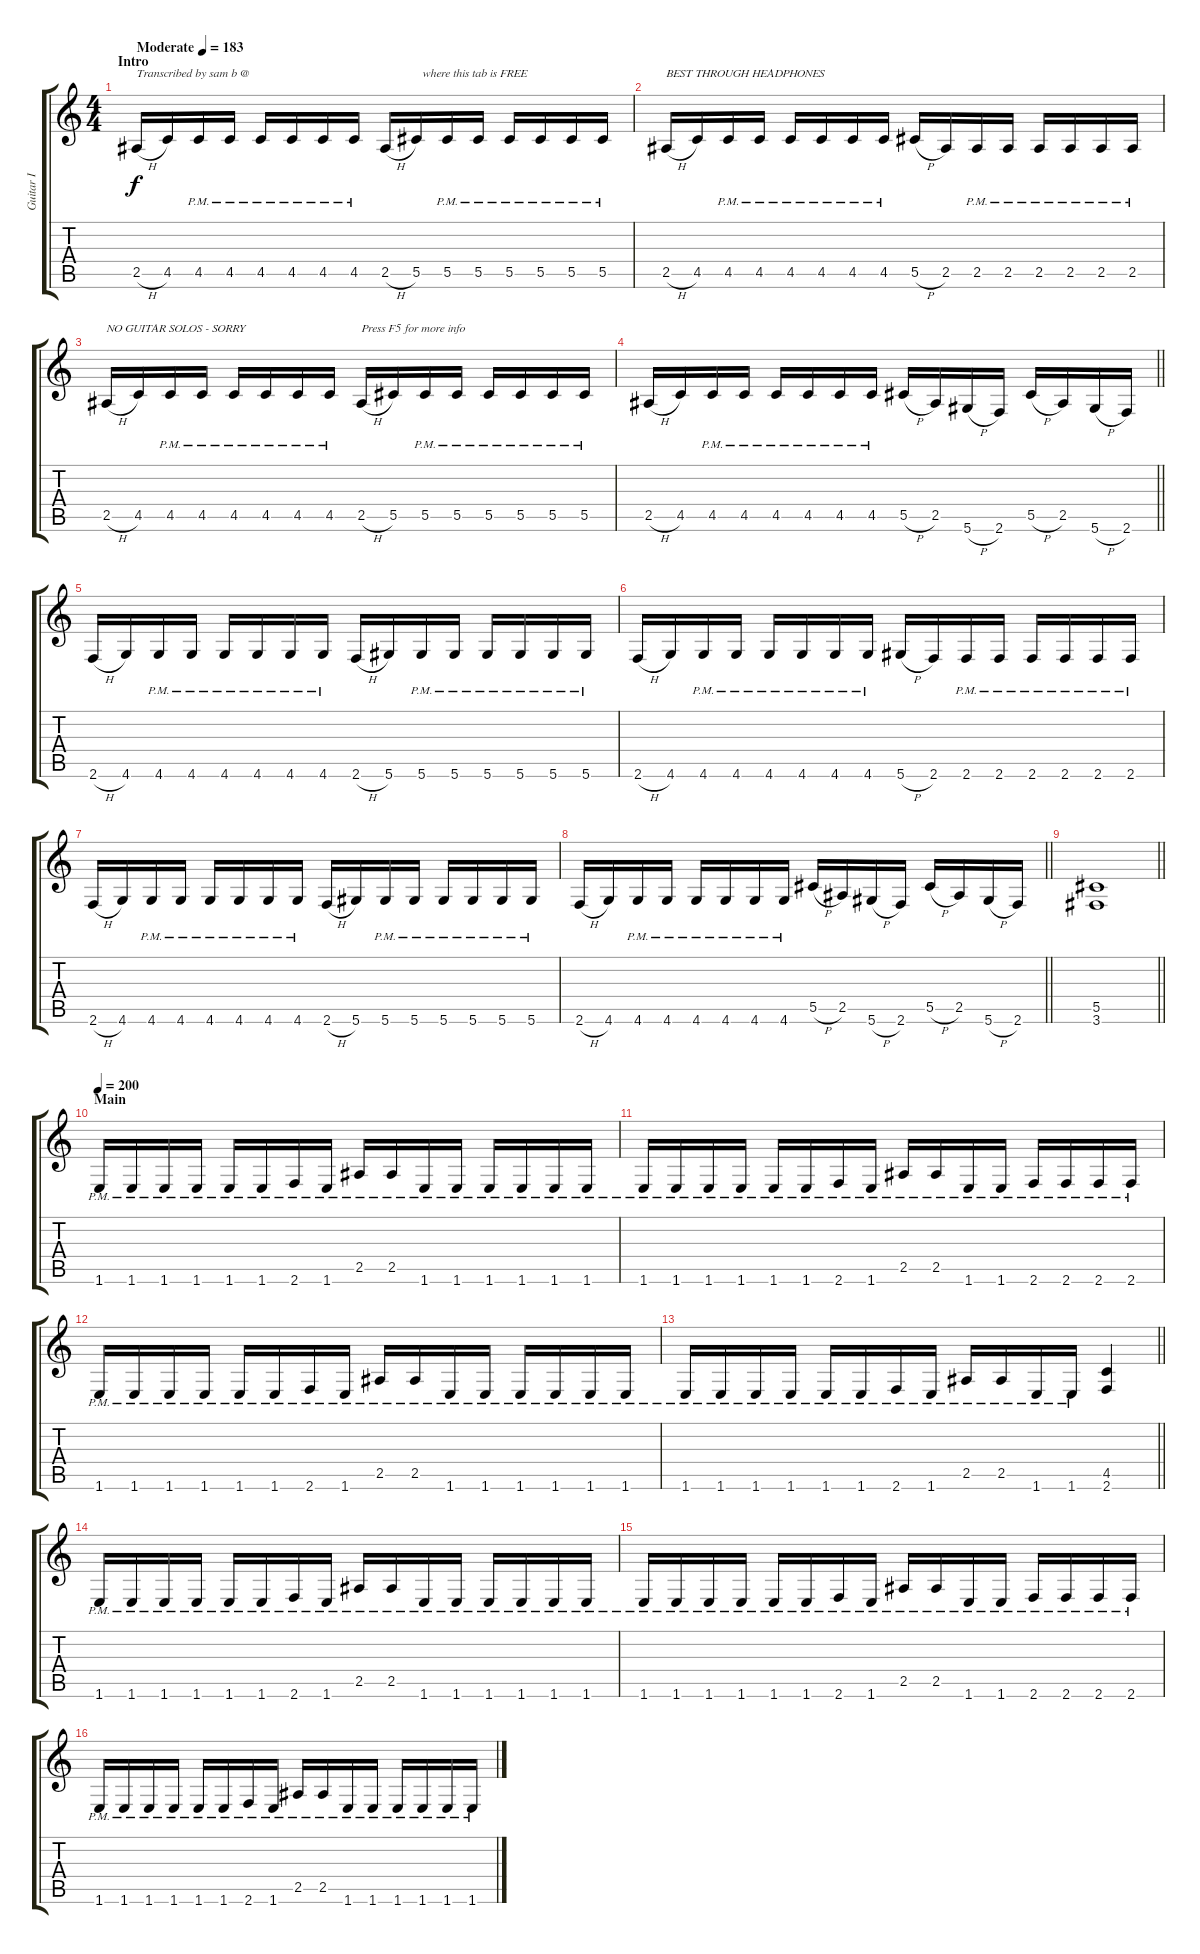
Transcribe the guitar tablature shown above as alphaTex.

\track ("Guitar I" "Guitar I") {instrument distortionguitar}
\staff {score tabs}
\tuning (Eb4 Bb3 Gb3 Db3 Ab2 Eb2) {hide}
\ts (4 4)
\section ("" "Intro")
\tempo (183 "Moderate")
\clef g2
\ks c
2.5{h}.16{txt "Transcribed by sam b @" dy f instrument distortionguitar} 4.5.16 4.5{pm}.16 4.5{pm}.16 4.5{pm}.16 4.5{pm}.16 4.5{pm}.16 4.5{pm}.16 2.5{h}.16 5.5.16{txt "  where this tab is FREE"} 5.5{pm}.16 5.5{pm}.16 5.5{pm}.16 5.5{pm}.16 5.5{pm}.16 5.5{pm}.16 |
2.5{h}.16{txt "BEST THROUGH HEADPHONES"} 4.5.16 4.5{pm}.16 4.5{pm}.16 4.5{pm}.16 4.5{pm}.16 4.5{pm}.16 4.5{pm}.16 5.5{h}.16 2.5.16 2.5{pm}.16 2.5{pm}.16 2.5{pm}.16 2.5{pm}.16 2.5{pm}.16 2.5{pm}.16 |
2.5{h}.16{txt "NO GUITAR SOLOS - SORRY"} 4.5.16 4.5{pm}.16 4.5{pm}.16 4.5{pm}.16 4.5{pm}.16 4.5{pm}.16 4.5{pm}.16 2.5{h}.16{txt "Press F5 for more info"} 5.5.16 5.5{pm}.16 5.5{pm}.16 5.5{pm}.16 5.5{pm}.16 5.5{pm}.16 5.5{pm}.16 |
\barLineRight lightlight
2.5{h}.16 4.5.16 4.5{pm}.16 4.5{pm}.16 4.5{pm}.16 4.5{pm}.16 4.5{pm}.16 4.5{pm}.16 5.5{h}.16 2.5.16 5.6{h}.16 2.6.16 5.5{h}.16 2.5.16 5.6{h}.16 2.6.16 |
\section ("" "")
2.6{h}.16 4.6.16 4.6{pm}.16 4.6{pm}.16 4.6{pm}.16 4.6{pm}.16 4.6{pm}.16 4.6{pm}.16 2.6{h}.16 5.6.16 5.6{pm}.16 5.6{pm}.16 5.6{pm}.16 5.6{pm}.16 5.6{pm}.16 5.6{pm}.16 |
2.6{h}.16 4.6.16 4.6{pm}.16 4.6{pm}.16 4.6{pm}.16 4.6{pm}.16 4.6{pm}.16 4.6{pm}.16 5.6{h}.16 2.6.16 2.6{pm}.16 2.6{pm}.16 2.6{pm}.16 2.6{pm}.16 2.6{pm}.16 2.6{pm}.16 |
2.6{h}.16 4.6.16 4.6{pm}.16 4.6{pm}.16 4.6{pm}.16 4.6{pm}.16 4.6{pm}.16 4.6{pm}.16 2.6{h}.16 5.6.16 5.6{pm}.16 5.6{pm}.16 5.6{pm}.16 5.6{pm}.16 5.6{pm}.16 5.6{pm}.16 |
\barLineRight lightlight
2.6{h}.16 4.6.16 4.6{pm}.16 4.6{pm}.16 4.6{pm}.16 4.6{pm}.16 4.6{pm}.16 4.6{pm}.16 5.5{h}.16 2.5.16 5.6{h}.16 2.6.16 5.5{h}.16 2.5.16 5.6{h}.16 2.6.16 |
\section ("" "")
\barLineRight lightlight
(5.5 3.6).1 |
\section ("" "Main")
\tempo 200
1.6{pm}.16 1.6{pm}.16 1.6{pm}.16 1.6{pm}.16 1.6{pm}.16 1.6{pm}.16 2.6{pm}.16 1.6{pm}.16 2.5{pm}.16 2.5{pm}.16 1.6{pm}.16 1.6{pm}.16 1.6{pm}.16 1.6{pm}.16 1.6{pm}.16 1.6{pm}.16 |
1.6{pm}.16 1.6{pm}.16 1.6{pm}.16 1.6{pm}.16 1.6{pm}.16 1.6{pm}.16 2.6{pm}.16 1.6{pm}.16 2.5{pm}.16 2.5{pm}.16 1.6{pm}.16 1.6{pm}.16 2.6{pm}.16 2.6{pm}.16 2.6{pm}.16 2.6{pm}.16 |
1.6{pm}.16 1.6{pm}.16 1.6{pm}.16 1.6{pm}.16 1.6{pm}.16 1.6{pm}.16 2.6{pm}.16 1.6{pm}.16 2.5{pm}.16 2.5{pm}.16 1.6{pm}.16 1.6{pm}.16 1.6{pm}.16 1.6{pm}.16 1.6{pm}.16 1.6{pm}.16 |
\barLineRight lightlight
1.6{pm}.16 1.6{pm}.16 1.6{pm}.16 1.6{pm}.16 1.6{pm}.16 1.6{pm}.16 2.6{pm}.16 1.6{pm}.16 2.5{pm}.16 2.5{pm}.16 1.6{pm}.16 1.6{pm}.16 (4.5 2.6).4 |
\section ("" "")
1.6{pm}.16 1.6{pm}.16 1.6{pm}.16 1.6{pm}.16 1.6{pm}.16 1.6{pm}.16 2.6{pm}.16 1.6{pm}.16 2.5{pm}.16 2.5{pm}.16 1.6{pm}.16 1.6{pm}.16 1.6{pm}.16 1.6{pm}.16 1.6{pm}.16 1.6{pm}.16 |
1.6{pm}.16 1.6{pm}.16 1.6{pm}.16 1.6{pm}.16 1.6{pm}.16 1.6{pm}.16 2.6{pm}.16 1.6{pm}.16 2.5{pm}.16 2.5{pm}.16 1.6{pm}.16 1.6{pm}.16 2.6{pm}.16 2.6{pm}.16 2.6{pm}.16 2.6{pm}.16 |
1.6{pm}.16 1.6{pm}.16 1.6{pm}.16 1.6{pm}.16 1.6{pm}.16 1.6{pm}.16 2.6{pm}.16 1.6{pm}.16 2.5{pm}.16 2.5{pm}.16 1.6{pm}.16 1.6{pm}.16 1.6{pm}.16 1.6{pm}.16 1.6{pm}.16 1.6{pm}.16
